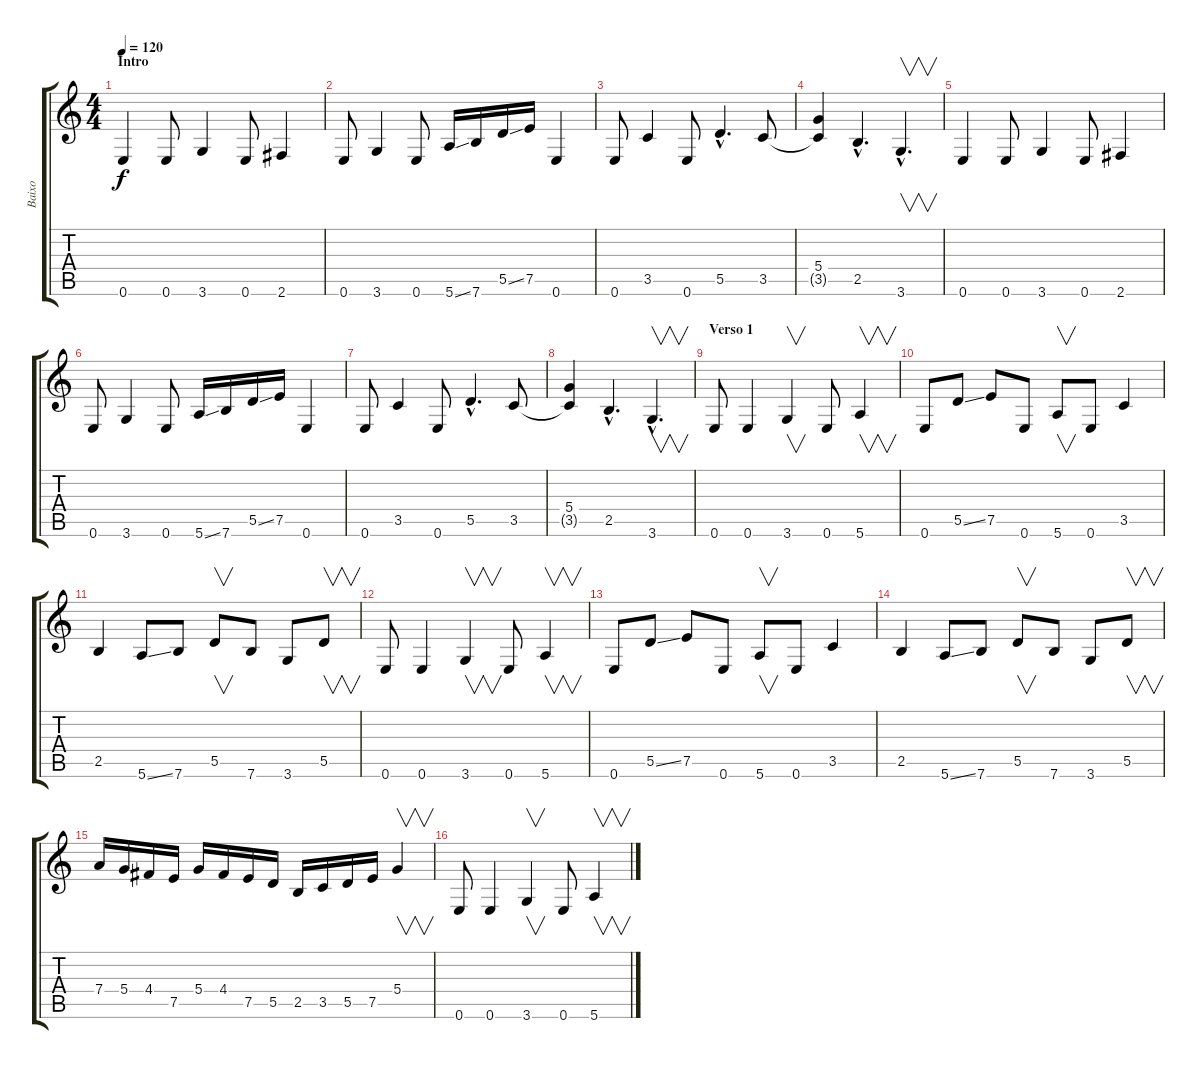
\track ("Baixo" "Baixo") {instrument electricbassfinger}
\staff {score tabs}
\tuning (E4 B3 G3 D3 A2 E2) {hide}
\ts (4 4)
\section ("" "Intro")
\tempo 120
\clef g2
\ks c
0.6.4{dy f instrument electricbassfinger} 0.6.8 3.6.4 0.6.8 2.6.4 |
0.6.8 3.6.4 0.6.8 5.6{ss}.16 7.6.16 5.5{ss}.16 7.5.16 0.6.4 |
0.6.8 3.5.4 0.6.8 5.5{hac}.4{d} 3.5.8 |
(5.4 3.5{t}).4 2.5{hac}.4{d} 3.6{hac}.4{v d} |
0.6.4 0.6.8 3.6.4 0.6.8 2.6.4 |
0.6.8 3.6.4 0.6.8 5.6{ss}.16 7.6.16 5.5{ss}.16 7.5.16 0.6.4 |
0.6.8 3.5.4 0.6.8 5.5{hac}.4{d} 3.5.8 |
(5.4 3.5{t}).4 2.5{hac}.4{d} 3.6{hac}.4{v d} |
\section ("" "Verso 1")
0.6.8 0.6.4 3.6.4{v} 0.6.8 5.6.4{v} |
0.6.8 5.5{ss}.8 7.5.8 0.6.8 5.6.8{v} 0.6.8 3.5.4 |
2.5.4 5.6{ss}.8 7.6.8 5.5.8{v} 7.6.8 3.6.8 5.5.8{v} |
0.6.8 0.6.4 3.6.4{v} 0.6.8 5.6.4{v} |
0.6.8 5.5{ss}.8 7.5.8 0.6.8 5.6.8{v} 0.6.8 3.5.4 |
2.5.4 5.6{ss}.8 7.6.8 5.5.8{v} 7.6.8 3.6.8 5.5.8{v} |
7.4.16 5.4.16 4.4.16 7.5.16 5.4.16 4.4.16 7.5.16 5.5.16 2.5.16 3.5.16 5.5.16 7.5.16 5.4.4{v} |
0.6.8 0.6.4 3.6.4{v} 0.6.8 5.6.4{v}
